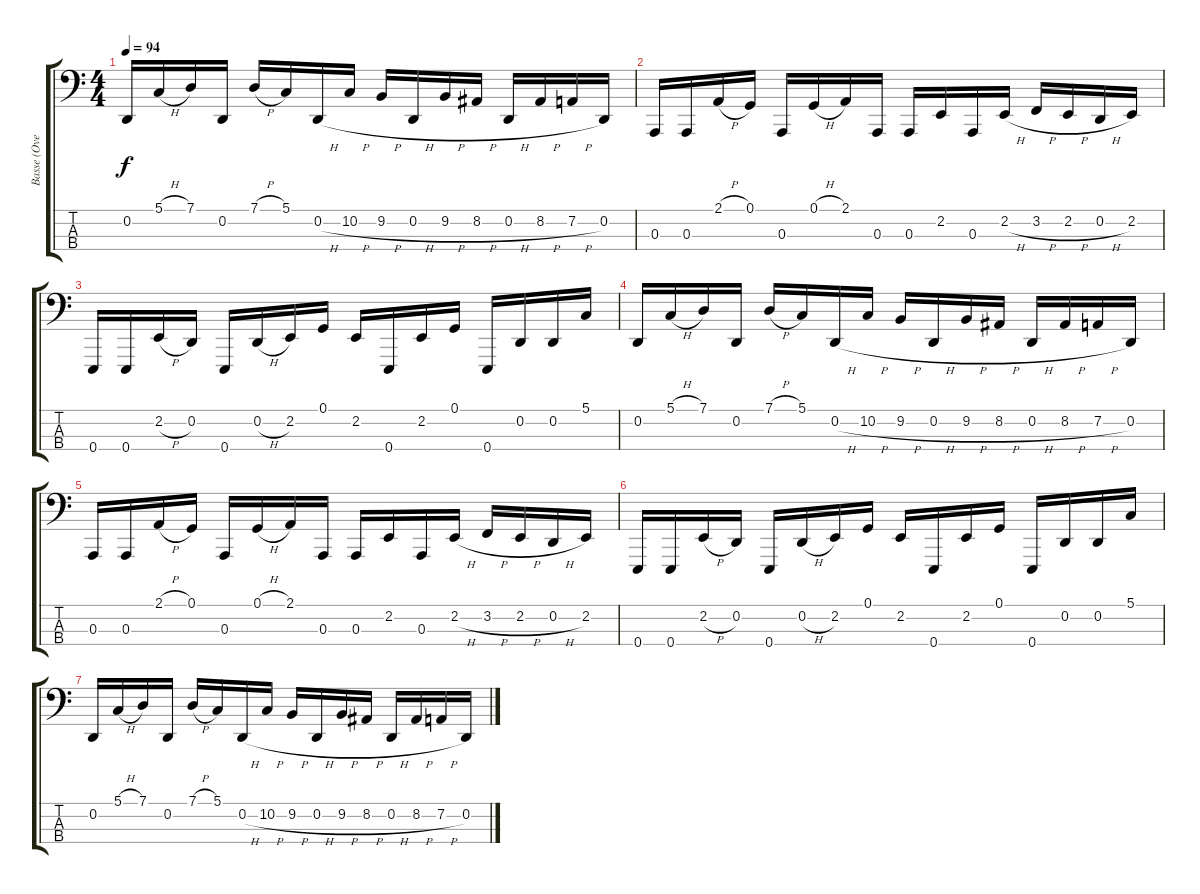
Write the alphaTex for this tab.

\track ("Basse (Overdub)" "Basse (Ove") {instrument lead1square}
\staff {score tabs}
\tuning (G2 D2 A1 E1) {hide}
\ts (4 4)
\tempo 94
\clef f4
\ks c
0.2.16{dy f} 5.1{h}.16 7.1.16 0.2.16 7.1{h}.16 5.1.16 0.2{h}.16 10.2{h}.16 9.2{h}.16 0.2{h}.16 9.2{h}.16 8.2{h}.16 0.2{h}.16 8.2{h}.16 7.2{h}.16 0.2.16 |
0.3.16 0.3.16 2.1{h}.16 0.1.16 0.3.16 0.1{h}.16 2.1.16 0.3.16 0.3.16 2.2.16 0.3.16 2.2{h}.16 3.2{h}.16 2.2{h}.16 0.2{h}.16 2.2.16 |
0.4.16 0.4.16 2.2{h}.16 0.2.16 0.4.16 0.2{h}.16 2.2.16 0.1.16 2.2.16 0.4.16 2.2.16 0.1.16 0.4.16 0.2.16 0.2.16 5.1.16 |
0.2.16 5.1{h}.16 7.1.16 0.2.16 7.1{h}.16 5.1.16 0.2{h}.16 10.2{h}.16 9.2{h}.16 0.2{h}.16 9.2{h}.16 8.2{h}.16 0.2{h}.16 8.2{h}.16 7.2{h}.16 0.2.16 |
0.3.16 0.3.16 2.1{h}.16 0.1.16 0.3.16 0.1{h}.16 2.1.16 0.3.16 0.3.16 2.2.16 0.3.16 2.2{h}.16 3.2{h}.16 2.2{h}.16 0.2{h}.16 2.2.16 |
0.4.16 0.4.16 2.2{h}.16 0.2.16 0.4.16 0.2{h}.16 2.2.16 0.1.16 2.2.16 0.4.16 2.2.16 0.1.16 0.4.16 0.2.16 0.2.16 5.1.16 |
0.2.16 5.1{h}.16 7.1.16 0.2.16 7.1{h}.16 5.1.16 0.2{h}.16 10.2{h}.16 9.2{h}.16 0.2{h}.16 9.2{h}.16 8.2{h}.16 0.2{h}.16 8.2{h}.16 7.2{h}.16 0.2.16
